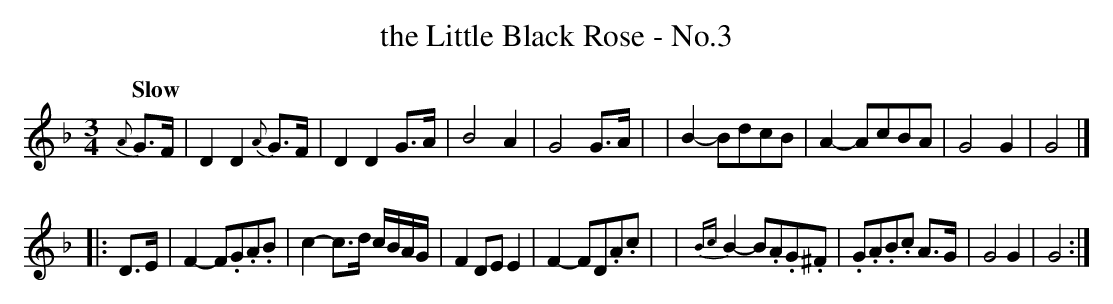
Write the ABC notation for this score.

X:1
T: the Little Black Rose - No.3
Q: "Slow"
M: 3/4
L: 1/8
K: Gdor
{A}G>F \
| D2 D2 {A}G>F | D2 D2 G>A | B4 A2 | G4 G>A |\
| B2- BdcB | A2- AcBA | G4 G2 | G4 |]
|: D>E \
| F2- F.G.A.B | c2- c>d c/B/A/G/ | F2 DE E2 | F2- FD.A.c |\
| {Bc}B2- B.A.G.^F | .G.A.B.c A>G | G4 G2 | G4 :|
